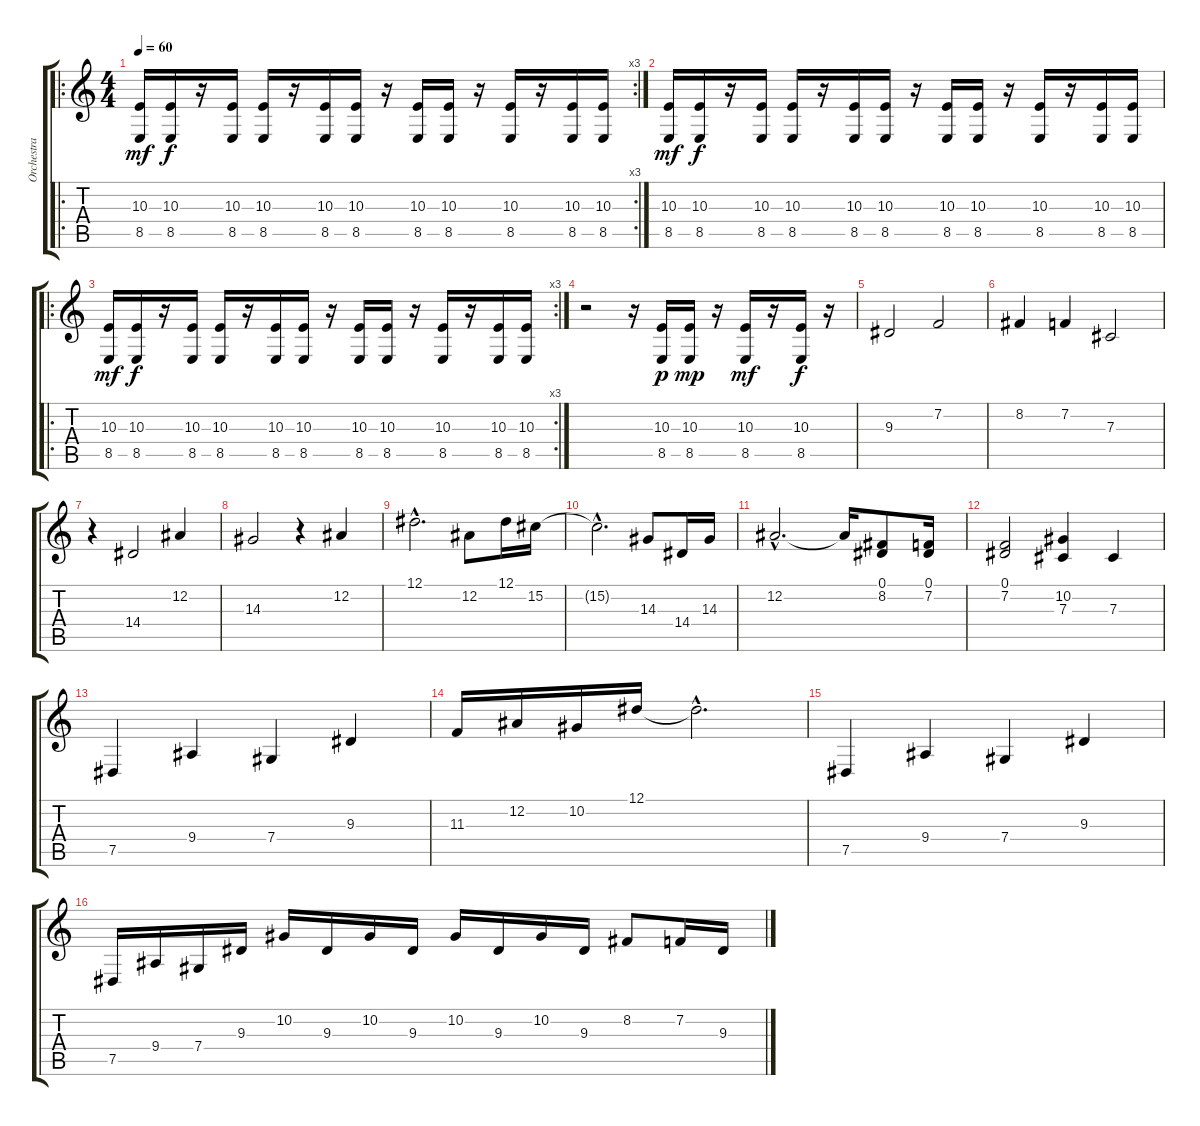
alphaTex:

\track ("Orchestra" "Orchestra") {instrument violin}
\staff {score tabs}
\tuning (Eb4 Bb3 Gb3 Db3 Ab2 Eb2) {hide}
\ro
\rc 3
\ts (4 4)
\tempo 60
\clef g2
\ks c
(10.3 8.5).16{dy mf instrument violin} (10.3 8.5).16{dy f} r.16 (10.3 8.5).16 (10.3 8.5).16 r.16 (10.3 8.5).16 (10.3 8.5).16 r.16 (10.3 8.5).16 (10.3 8.5).16 r.16 (10.3 8.5).16 r.16 (10.3 8.5).16 (10.3 8.5).16 |
(10.3 8.5).16{dy mf} (10.3 8.5).16{dy f} r.16 (10.3 8.5).16 (10.3 8.5).16 r.16 (10.3 8.5).16 (10.3 8.5).16 r.16 (10.3 8.5).16 (10.3 8.5).16 r.16 (10.3 8.5).16 r.16 (10.3 8.5).16 (10.3 8.5).16 |
\ro
\rc 3
(10.3 8.5).16{dy mf} (10.3 8.5).16{dy f} r.16 (10.3 8.5).16 (10.3 8.5).16 r.16 (10.3 8.5).16 (10.3 8.5).16 r.16 (10.3 8.5).16 (10.3 8.5).16 r.16 (10.3 8.5).16 r.16 (10.3 8.5).16 (10.3 8.5).16 |
r.2 r.16 (10.3 8.5).16{dy p} (10.3 8.5).16{dy mp} r.16 (10.3 8.5).16{dy mf} r.16 (10.3 8.5).16{dy f} r.16 |
9.3.2 7.2.2 |
8.2.4 7.2.4 7.3.2 |
r.4 14.4.2 12.2.4 |
14.3.2 r.4 12.2.4 |
12.1{hac}.2{d} 12.2.8 12.1.16 15.2.16 |
15.2{hac t}.2{d} 14.3.8 14.4.16 14.3.16 |
12.2{hac}.2{d} 12.2{t}.16 (0.1 8.2).8 (0.1 7.2).16 |
(0.1 7.2).2 (10.2 7.3).4 7.3.4 |
7.5.4 9.4.4 7.4.4 9.3.4 |
11.3.16 12.2.16 10.2.16 12.1.16 12.1{hac t}.2{d} |
7.5.4 9.4.4 7.4.4 9.3.4 |
7.5.16 9.4.16 7.4.16 9.3.16 10.2.16 9.3.16 10.2.16 9.3.16 10.2.16 9.3.16 10.2.16 9.3.16 8.2.8 7.2.16 9.3.16
